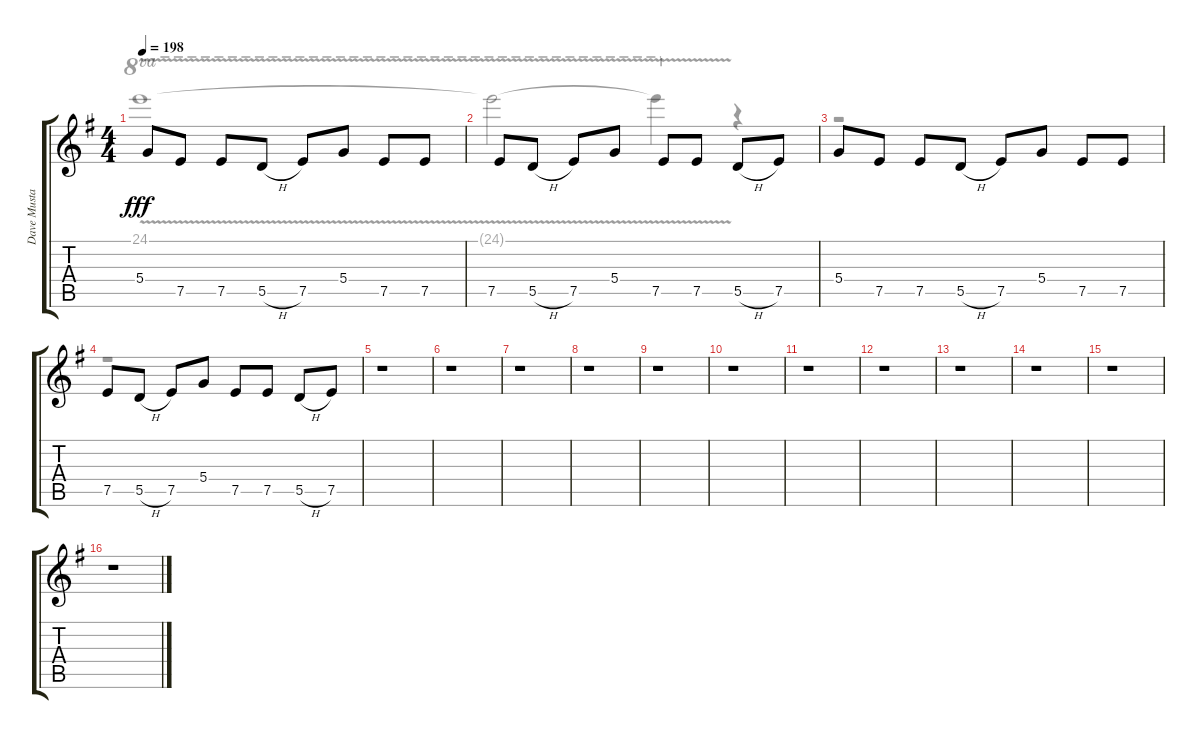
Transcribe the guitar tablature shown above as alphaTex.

\track ("Dave Mustaine" "Dave Musta") {instrument overdrivenguitar}
\staff {score tabs}
\tuning (E4 B3 G3 D3 A2 E2) {hide}
\voice
\ts (4 4)
\tempo 198
\clef g2
\ks g
5.4.8{dy fff} 7.5.8 7.5.8 5.5{h}.8 7.5.8 5.4.8 7.5.8 7.5.8 |
7.5.8 5.5{h}.8 7.5.8 5.4.8 7.5.8 7.5.8 5.5{h}.8 7.5.8 |
5.4.8 7.5.8 7.5.8 5.5{h}.8 7.5.8 5.4.8 7.5.8 7.5.8 |
7.5.8 5.5{h}.8 7.5.8 5.4.8 7.5.8 7.5.8 5.5{h}.8 7.5.8 |
r.1 |
r.1 |
r.1 |
r.1 |
r.1 |
r.1 |
r.1 |
r.1 |
r.1 |
r.1 |
r.1 |
r.1
\voice
\clef g2
\ottava regular
\simile none
\ks g
24.1{v}.1{ot 8va dy fff} |
24.1{v t}.2{ot 8va} 24.1{t}.4{ot 8va} r.4 |
r.1 |
r.1 |
|
|
|
|
|
|
|
|
|
|
|
